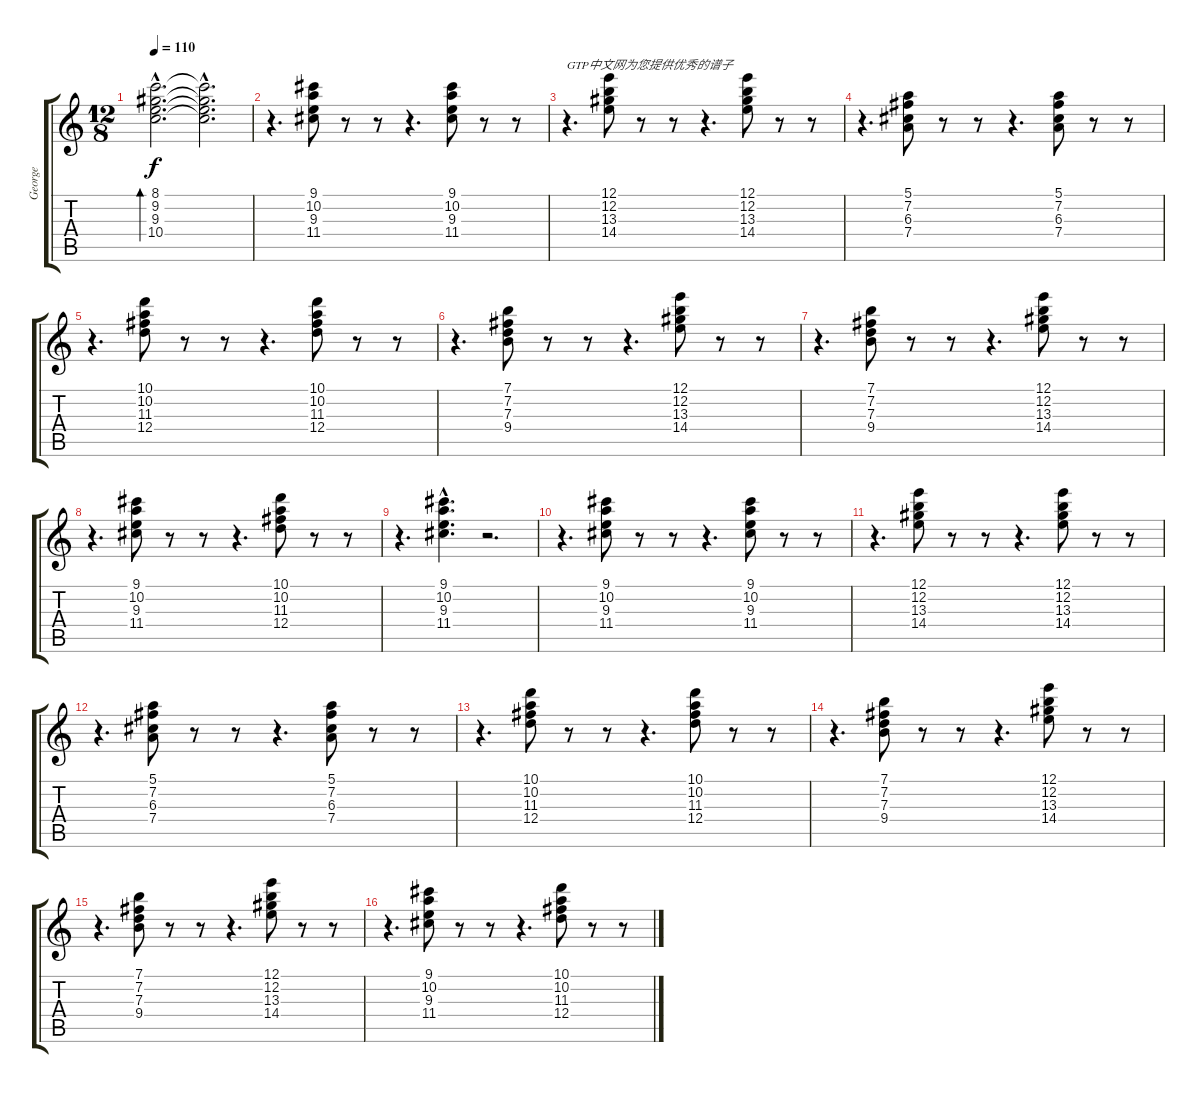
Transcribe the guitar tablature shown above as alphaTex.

\track ("George" "George") {instrument overdrivenguitar}
\staff {score tabs}
\tuning (E4 B3 G3 D3 A2 E2) {hide}
\ts (12 8)
\tempo 110
\clef g2
\ks c
(8.1{hac} 9.2{hac} 9.3{hac} 10.4{hac}).2{d bd 480 dy f volume 14 instrument electricguitarjazz} (8.1{hac t} 9.2{hac t} 9.3{hac t} 10.4{hac t}).2{d} |
r.4{d instrument overdrivenguitar} (9.1 10.2 9.3 11.4).8 r.8 r.8 r.4{d} (9.1 10.2 9.3 11.4).8 r.8 r.8 |
r.4{d txt "GTP中文网为您提供优秀的谱子"} (12.1 12.2 13.3 14.4).8 r.8 r.8 r.4{d} (12.1 12.2 13.3 14.4).8 r.8 r.8 |
r.4{d} (5.1 7.2 6.3 7.4).8 r.8 r.8 r.4{d} (5.1 7.2 6.3 7.4).8 r.8 r.8 |
r.4{d} (10.1 10.2 11.3 12.4).8 r.8 r.8 r.4{d} (10.1 10.2 11.3 12.4).8 r.8 r.8 |
r.4{d} (7.1 7.2 7.3 9.4).8 r.8 r.8 r.4{d} (12.1 12.2 13.3 14.4).8 r.8 r.8 |
r.4{d} (7.1 7.2 7.3 9.4).8 r.8 r.8 r.4{d} (12.1 12.2 13.3 14.4).8 r.8 r.8 |
r.4{d} (9.1 10.2 9.3 11.4).8 r.8 r.8 r.4{d} (10.1 10.2 11.3 12.4).8 r.8 r.8 |
r.4{d} (9.1{hac} 10.2{hac} 9.3{hac} 11.4{hac}).4{d} r.2{d} |
r.4{d} (9.1 10.2 9.3 11.4).8 r.8 r.8 r.4{d} (9.1 10.2 9.3 11.4).8 r.8 r.8 |
r.4{d} (12.1 12.2 13.3 14.4).8 r.8 r.8 r.4{d} (12.1 12.2 13.3 14.4).8 r.8 r.8 |
r.4{d} (5.1 7.2 6.3 7.4).8 r.8 r.8 r.4{d} (5.1 7.2 6.3 7.4).8 r.8 r.8 |
r.4{d} (10.1 10.2 11.3 12.4).8 r.8 r.8 r.4{d} (10.1 10.2 11.3 12.4).8 r.8 r.8 |
r.4{d} (7.1 7.2 7.3 9.4).8 r.8 r.8 r.4{d} (12.1 12.2 13.3 14.4).8 r.8 r.8 |
r.4{d} (7.1 7.2 7.3 9.4).8 r.8 r.8 r.4{d} (12.1 12.2 13.3 14.4).8 r.8 r.8 |
r.4{d} (9.1 10.2 9.3 11.4).8 r.8 r.8 r.4{d} (10.1 10.2 11.3 12.4).8 r.8 r.8
